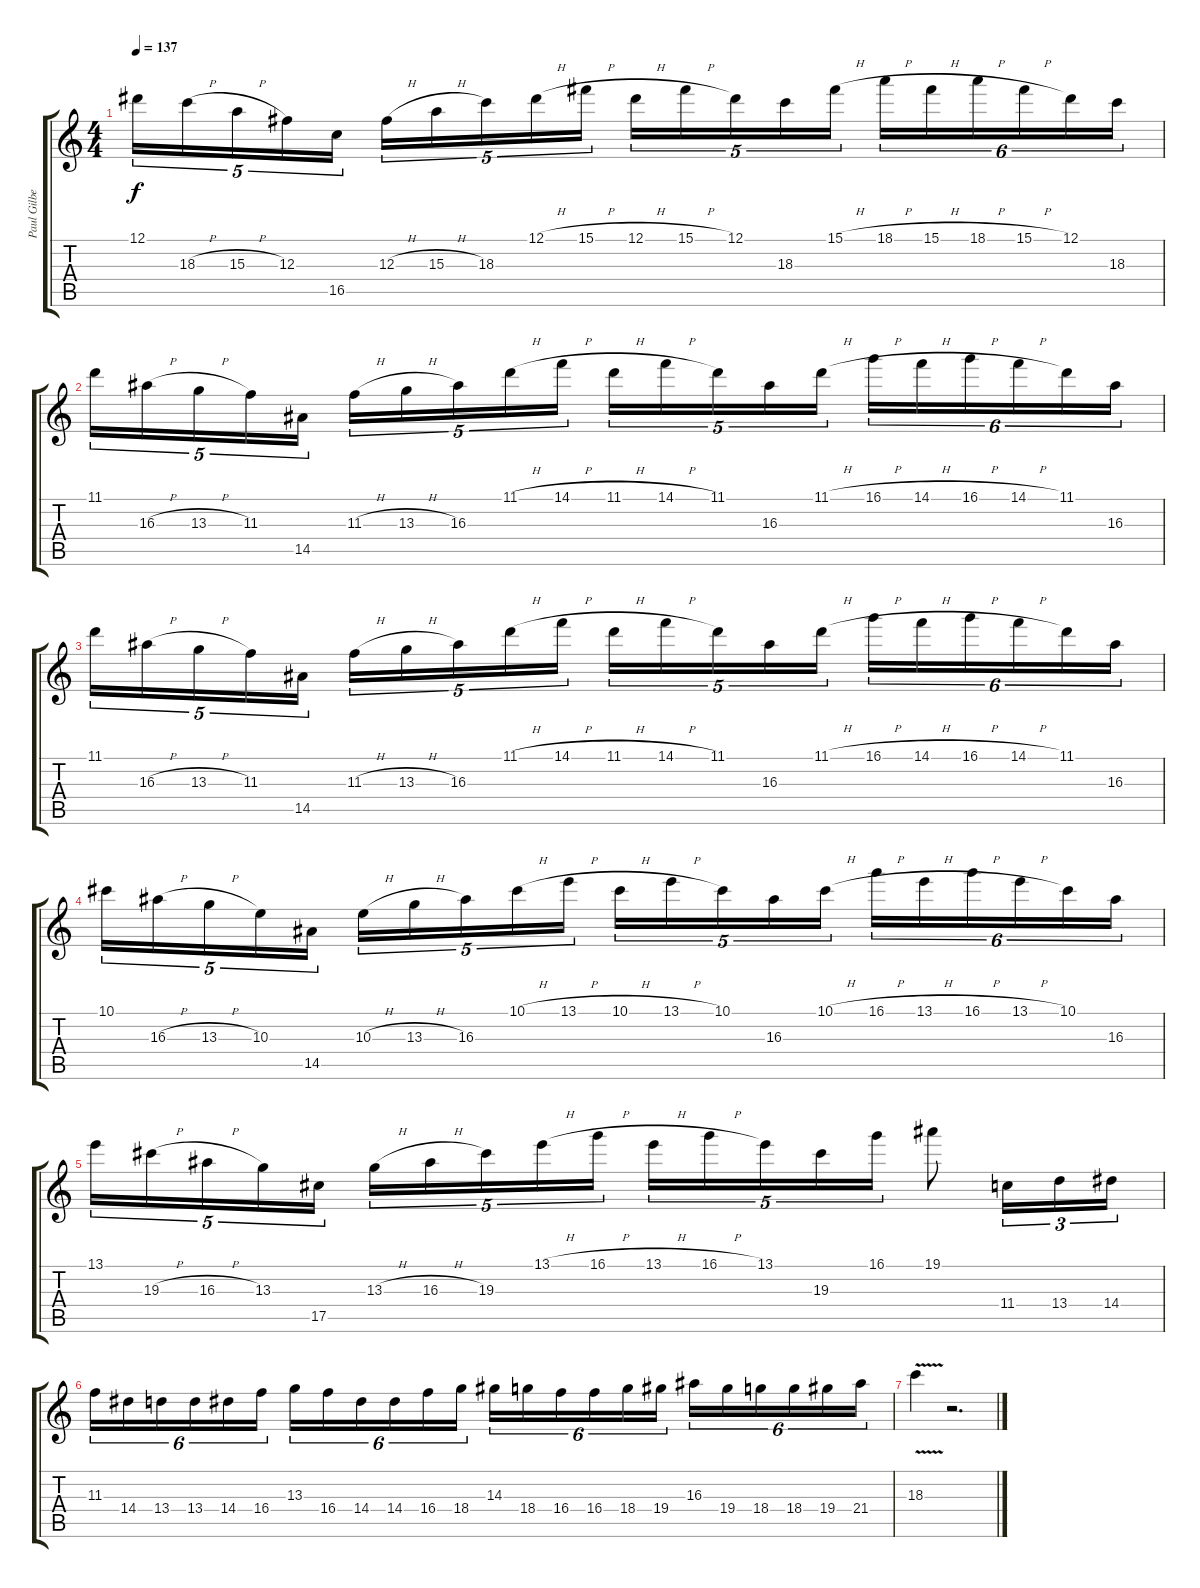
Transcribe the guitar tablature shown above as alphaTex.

\track ("Paul Gilbert" "Paul Gilbe") {instrument distortionguitar}
\staff {score tabs}
\tuning (Eb4 Bb3 Gb3 Db3 Ab2 Eb2) {hide}
\ts (4 4)
\tempo 137
\clef g2
\ks c
12.1.16{tu (5 4) dy f} 18.3{h}.16{tu (5 4)} 15.3{h}.16{tu (5 4)} 12.3.16{tu (5 4)} 16.5.16{tu (5 4)} 12.3{h}.16{tu (5 4)} 15.3{h}.16{tu (5 4)} 18.3.16{tu (5 4)} 12.1{h}.16{tu (5 4)} 15.1{h}.16{tu (5 4)} 12.1{h}.16{tu (5 4)} 15.1{h}.16{tu (5 4)} 12.1.16{tu (5 4)} 18.3.16{tu (5 4)} 15.1{h}.16{tu (5 4)} 18.1{h}.16{tu (6 4)} 15.1{h}.16{tu (6 4)} 18.1{h}.16{tu (6 4)} 15.1{h}.16{tu (6 4)} 12.1.16{tu (6 4)} 18.3.16{tu (6 4)} |
11.1.16{tu (5 4)} 16.3{h}.16{tu (5 4)} 13.3{h}.16{tu (5 4)} 11.3.16{tu (5 4)} 14.5.16{tu (5 4)} 11.3{h}.16{tu (5 4)} 13.3{h}.16{tu (5 4)} 16.3.16{tu (5 4)} 11.1{h}.16{tu (5 4)} 14.1{h}.16{tu (5 4)} 11.1{h}.16{tu (5 4)} 14.1{h}.16{tu (5 4)} 11.1.16{tu (5 4)} 16.3.16{tu (5 4)} 11.1{h}.16{tu (5 4)} 16.1{h}.16{tu (6 4)} 14.1{h}.16{tu (6 4)} 16.1{h}.16{tu (6 4)} 14.1{h}.16{tu (6 4)} 11.1.16{tu (6 4)} 16.3.16{tu (6 4)} |
11.1.16{tu (5 4)} 16.3{h}.16{tu (5 4)} 13.3{h}.16{tu (5 4)} 11.3.16{tu (5 4)} 14.5.16{tu (5 4)} 11.3{h}.16{tu (5 4)} 13.3{h}.16{tu (5 4)} 16.3.16{tu (5 4)} 11.1{h}.16{tu (5 4)} 14.1{h}.16{tu (5 4)} 11.1{h}.16{tu (5 4)} 14.1{h}.16{tu (5 4)} 11.1.16{tu (5 4)} 16.3.16{tu (5 4)} 11.1{h}.16{tu (5 4)} 16.1{h}.16{tu (6 4)} 14.1{h}.16{tu (6 4)} 16.1{h}.16{tu (6 4)} 14.1{h}.16{tu (6 4)} 11.1.16{tu (6 4)} 16.3.16{tu (6 4)} |
10.1.16{tu (5 4)} 16.3{h}.16{tu (5 4)} 13.3{h}.16{tu (5 4)} 10.3.16{tu (5 4)} 14.5.16{tu (5 4)} 10.3{h}.16{tu (5 4)} 13.3{h}.16{tu (5 4)} 16.3.16{tu (5 4)} 10.1{h}.16{tu (5 4)} 13.1{h}.16{tu (5 4)} 10.1{h}.16{tu (5 4)} 13.1{h}.16{tu (5 4)} 10.1.16{tu (5 4)} 16.3.16{tu (5 4)} 10.1{h}.16{tu (5 4)} 16.1{h}.16{tu (6 4)} 13.1{h}.16{tu (6 4)} 16.1{h}.16{tu (6 4)} 13.1{h}.16{tu (6 4)} 10.1.16{tu (6 4)} 16.3.16{tu (6 4)} |
13.1.16{tu (5 4)} 19.3{h}.16{tu (5 4)} 16.3{h}.16{tu (5 4)} 13.3.16{tu (5 4)} 17.5.16{tu (5 4)} 13.3{h}.16{tu (5 4)} 16.3{h}.16{tu (5 4)} 19.3.16{tu (5 4)} 13.1{h}.16{tu (5 4)} 16.1{h}.16{tu (5 4)} 13.1{h}.16{tu (5 4)} 16.1{h}.16{tu (5 4)} 13.1.16{tu (5 4)} 19.3.16{tu (5 4)} 16.1.16{tu (5 4)} 19.1.8 11.4.16{tu (3 2)} 13.4.16{tu (3 2)} 14.4.16{tu (3 2)} |
11.3.16{tu (6 4)} 14.4.16{tu (6 4)} 13.4.16{tu (6 4)} 13.4.16{tu (6 4)} 14.4.16{tu (6 4)} 16.4.16{tu (6 4)} 13.3.16{tu (6 4)} 16.4.16{tu (6 4)} 14.4.16{tu (6 4)} 14.4.16{tu (6 4)} 16.4.16{tu (6 4)} 18.4.16{tu (6 4)} 14.3.16{tu (6 4)} 18.4.16{tu (6 4)} 16.4.16{tu (6 4)} 16.4.16{tu (6 4)} 18.4.16{tu (6 4)} 19.4.16{tu (6 4)} 16.3.16{tu (6 4)} 19.4.16{tu (6 4)} 18.4.16{tu (6 4)} 18.4.16{tu (6 4)} 19.4.16{tu (6 4)} 21.4.16{tu (6 4)} |
18.3{v}.4 r.2{d}
